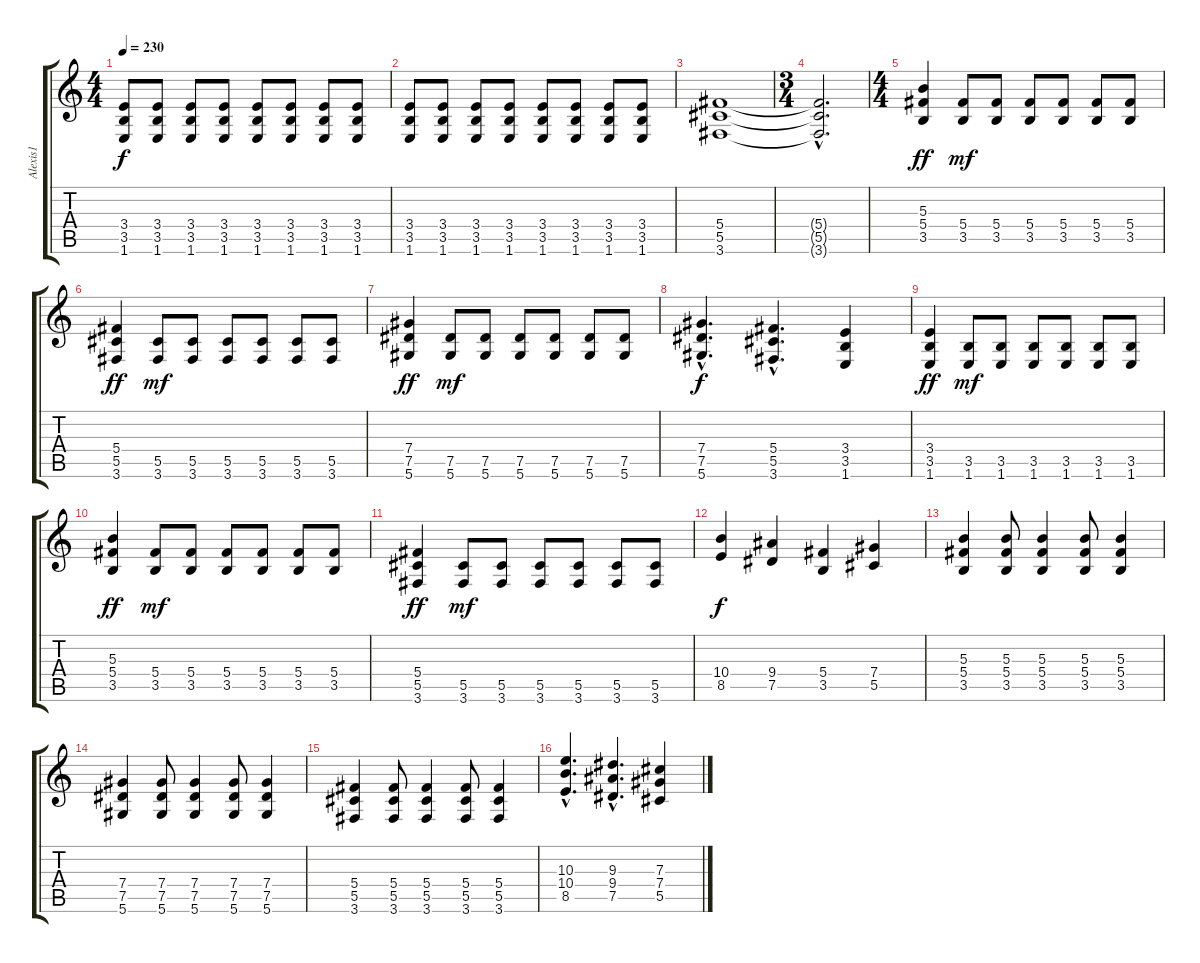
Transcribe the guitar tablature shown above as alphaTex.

\track ("Alexis1" "Alexis1") {instrument distortionguitar}
\staff {score tabs}
\tuning (Eb4 Bb3 Gb3 Db3 Ab2 Eb2) {hide}
\ts (4 4)
\tempo 230
\clef g2
\ks c
(3.4 3.5 1.6).8{dy f} (3.4 3.5 1.6).8 (3.4 3.5 1.6).8 (3.4 3.5 1.6).8 (3.4 3.5 1.6).8 (3.4 3.5 1.6).8 (3.4 3.5 1.6).8 (3.4 3.5 1.6).8 |
(3.4 3.5 1.6).8 (3.4 3.5 1.6).8 (3.4 3.5 1.6).8 (3.4 3.5 1.6).8 (3.4 3.5 1.6).8 (3.4 3.5 1.6).8 (3.4 3.5 1.6).8 (3.4 3.5 1.6).8 |
(5.4 5.5 3.6).1 |
\ts (3 4)
(5.4{hac t} 5.5{hac t} 3.6{hac t}).2{d} |
\ts (4 4)
(5.3 5.4 3.5).4{dy ff} (5.4 3.5).8{dy mf} (5.4 3.5).8 (5.4 3.5).8 (5.4 3.5).8 (5.4 3.5).8 (5.4 3.5).8 |
(5.4 5.5 3.6).4{dy ff} (5.5 3.6).8{dy mf} (5.5 3.6).8 (5.5 3.6).8 (5.5 3.6).8 (5.5 3.6).8 (5.5 3.6).8 |
(7.4 7.5 5.6).4{dy ff} (7.5 5.6).8{dy mf} (7.5 5.6).8 (7.5 5.6).8 (7.5 5.6).8 (7.5 5.6).8 (7.5 5.6).8 |
(7.4{hac} 7.5{hac} 5.6{hac}).4{d dy f} (5.4{hac} 5.5{hac} 3.6{hac}).4{d} (3.4 3.5 1.6).4 |
(3.4 3.5 1.6).4{dy ff} (3.5 1.6).8{dy mf} (3.5 1.6).8 (3.5 1.6).8 (3.5 1.6).8 (3.5 1.6).8 (3.5 1.6).8 |
(5.3 5.4 3.5).4{dy ff} (5.4 3.5).8{dy mf} (5.4 3.5).8 (5.4 3.5).8 (5.4 3.5).8 (5.4 3.5).8 (5.4 3.5).8 |
(5.4 5.5 3.6).4{dy ff} (5.5 3.6).8{dy mf} (5.5 3.6).8 (5.5 3.6).8 (5.5 3.6).8 (5.5 3.6).8 (5.5 3.6).8 |
(10.4 8.5).4{dy f} (9.4 7.5).4 (5.4 3.5).4 (7.4 5.5).4 |
(5.3 5.4 3.5).4 (5.3 5.4 3.5).8 (5.3 5.4 3.5).4 (5.3 5.4 3.5).8 (5.3 5.4 3.5).4 |
(7.4 7.5 5.6).4 (7.4 7.5 5.6).8 (7.4 7.5 5.6).4 (7.4 7.5 5.6).8 (7.4 7.5 5.6).4 |
(5.4 5.5 3.6).4 (5.4 5.5 3.6).8 (5.4 5.5 3.6).4 (5.4 5.5 3.6).8 (5.4 5.5 3.6).4 |
(10.3{hac} 10.4{hac} 8.5{hac}).4{d} (9.3{hac} 9.4{hac} 7.5{hac}).4{d} (7.3 7.4 5.5).4
